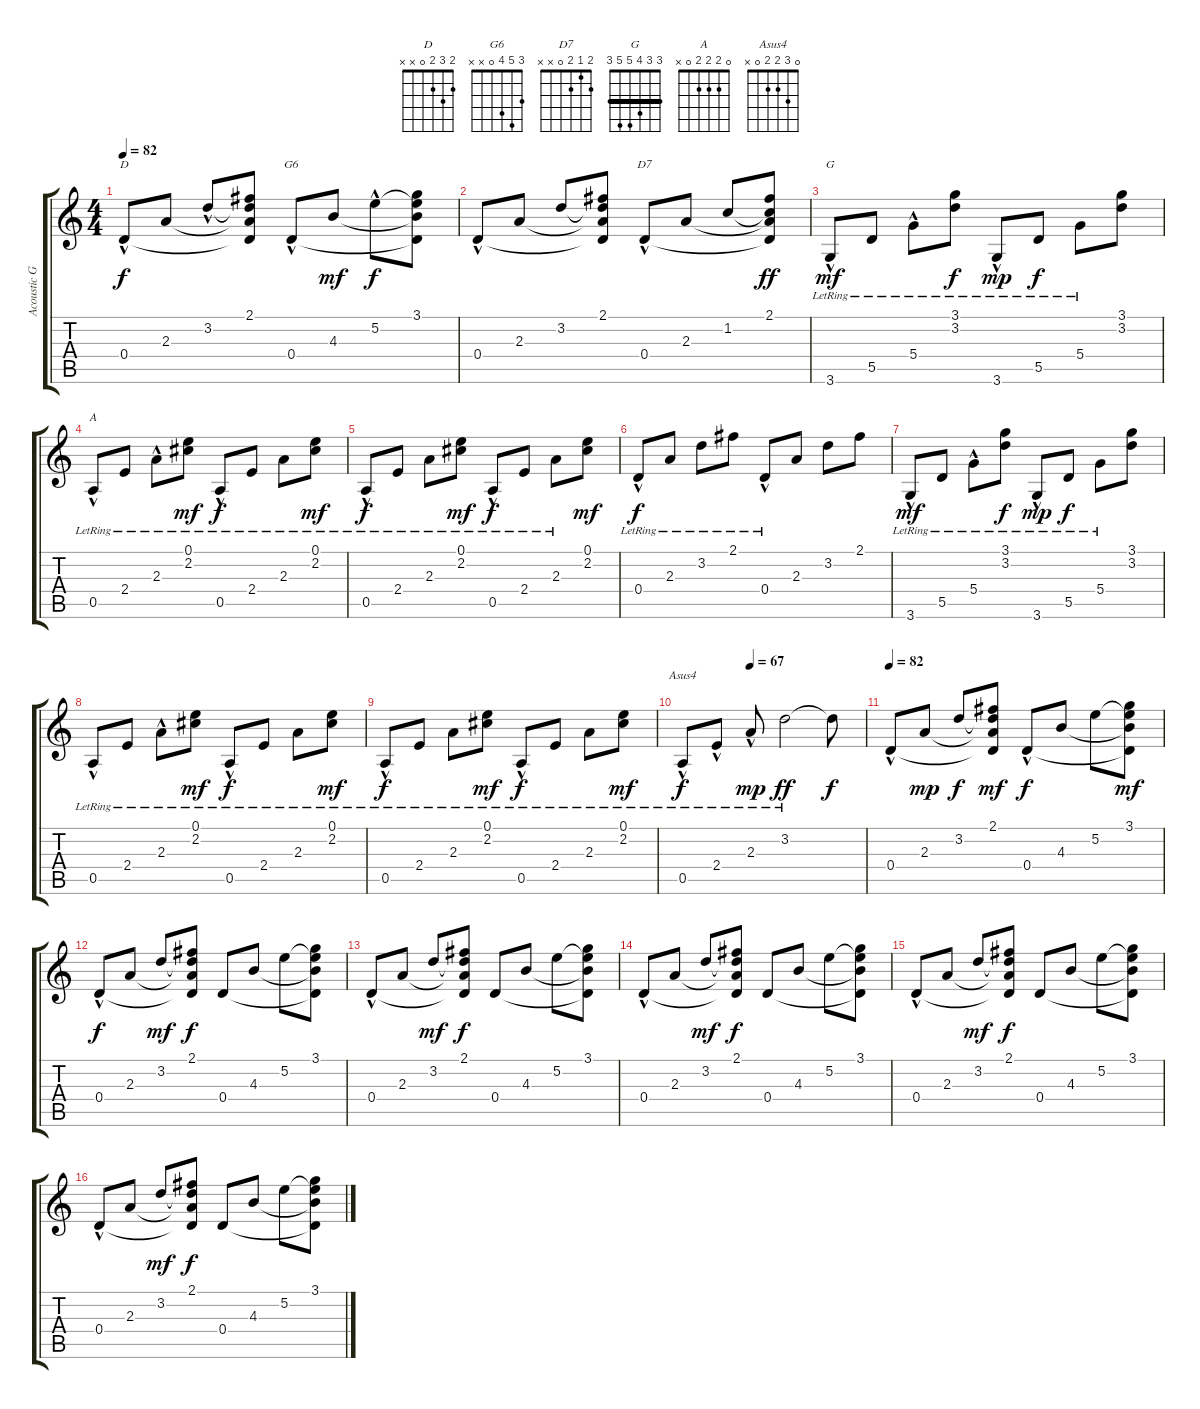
\track ("Acoustic Guitar" "Acoustic G") {instrument acousticguitarsteel}
\staff {score tabs}
\tuning (E4 B3 G3 D3 A2 E2) {hide}
\chord ("D" 2 3 2 0 x x)
\chord ("G6" 3 5 4 0 x x)
\chord ("D7" 2 1 2 0 x x)
\chord ("G" 3 3 4 5 5 3) {barre 3}
\chord ("A" 0 2 2 2 0 x)
\chord ("Asus4" 0 3 2 2 0 x)
\ts (4 4)
\tempo 82
\clef g2
\ks c
0.4{hac}.8{ch "D" dy f} 2.3.8 3.2{hac}.8 (2.1 3.2{t} 2.3{t} 0.4{t}).8 0.4{hac}.8{ch "G6"} 4.3.8{dy mf} 5.2{hac}.8{dy f} (3.1 5.2{t} 4.3{t} 0.4{t}).8 |
0.4{hac}.8 2.3.8 3.2.8 (2.1 3.2{t} 2.3{t} 0.4{t}).8 0.4{hac}.8{ch "D7"} 2.3.8 1.2.8 (2.1 1.2{t} 2.3{t} 0.4{t}).8{dy ff} |
3.6{hac lr}.8{ch "G" dy mf} 5.5{lr}.8 5.4{hac lr}.8 (3.1 3.2{lr}).8{dy f} 3.6{hac lr}.8{dy mp} 5.5{lr}.8{dy f} 5.4{lr}.8 (3.1 3.2).8 |
0.5{hac lr}.8{ch "A"} 2.4{lr}.8 2.3{hac lr}.8 (0.1{lr} 2.2{lr}).8{dy mf} 0.5{hac lr}.8{dy f} 2.4{lr}.8 2.3{lr}.8 (0.1{lr} 2.2{lr}).8{dy mf} |
0.5{hac lr}.8{dy f} 2.4{lr}.8 2.3{lr}.8 (0.1{lr} 2.2{lr}).8{dy mf} 0.5{hac lr}.8{dy f} 2.4{lr}.8 2.3{lr}.8 (0.1 2.2).8{dy mf} |
0.4{hac lr}.8{dy f} 2.3{lr}.8 3.2{lr}.8 2.1{lr}.8 0.4{hac lr}.8 2.3.8 3.2.8 2.1.8 |
3.6{hac lr}.8{dy mf} 5.5{lr}.8 5.4{hac lr}.8 (3.1 3.2{lr}).8{dy f} 3.6{hac lr}.8{dy mp} 5.5{lr}.8{dy f} 5.4{lr}.8 (3.1 3.2).8 |
0.5{hac lr}.8 2.4{lr}.8 2.3{hac lr}.8 (0.1{lr} 2.2{lr}).8{dy mf} 0.5{hac lr}.8{dy f} 2.4{lr}.8 2.3{lr}.8 (0.1{lr} 2.2{lr}).8{dy mf} |
0.5{hac lr}.8{dy f} 2.4{lr}.8 2.3{lr}.8 (0.1{lr} 2.2{lr}).8{dy mf} 0.5{hac lr}.8{dy f} 2.4{lr}.8 2.3{lr}.8 (0.1{lr} 2.2{lr}).8{dy mf} |
\tempo (67 0.375)
0.5{hac lr}.8{ch "Asus4" dy f} 2.4{hac lr}.8 2.3{hac lr}.8{dy mp} 3.2{lr}.2{dy ff} 3.2{t}.8{dy f} |
\tempo 82
0.4{hac}.8 2.3.8{dy mp} 3.2.8{dy f} (2.1 3.2{t} 2.3{t} 0.4{t}).8{dy mf} 0.4{hac}.8{dy f} 4.3.8 5.2.8 (3.1 5.2{t} 4.3{t} 0.4{t}).8{dy mf} |
0.4{hac}.8{dy f} 2.3.8 3.2.8{dy mf} (2.1 3.2{t} 2.3{t} 0.4{t}).8{dy f} 0.4.8 4.3.8 5.2.8 (3.1 5.2{t} 4.3{t} 0.4{t}).8 |
0.4{hac}.8 2.3.8 3.2.8{dy mf} (2.1 3.2{t} 2.3{t} 0.4{t}).8{dy f} 0.4.8 4.3.8 5.2.8 (3.1 5.2{t} 4.3{t} 0.4{t}).8 |
0.4{hac}.8 2.3.8 3.2.8{dy mf} (2.1 3.2{t} 2.3{t} 0.4{t}).8{dy f} 0.4.8 4.3.8 5.2.8 (3.1 5.2{t} 4.3{t} 0.4{t}).8 |
0.4{hac}.8 2.3.8 3.2.8{dy mf} (2.1 3.2{t} 2.3{t} 0.4{t}).8{dy f} 0.4.8 4.3.8 5.2.8 (3.1 5.2{t} 4.3{t} 0.4{t}).8 |
0.4{hac}.8 2.3.8 3.2.8{dy mf} (2.1 3.2{t} 2.3{t} 0.4{t}).8{dy f} 0.4.8 4.3.8 5.2.8 (3.1 5.2{t} 4.3{t} 0.4{t}).8
